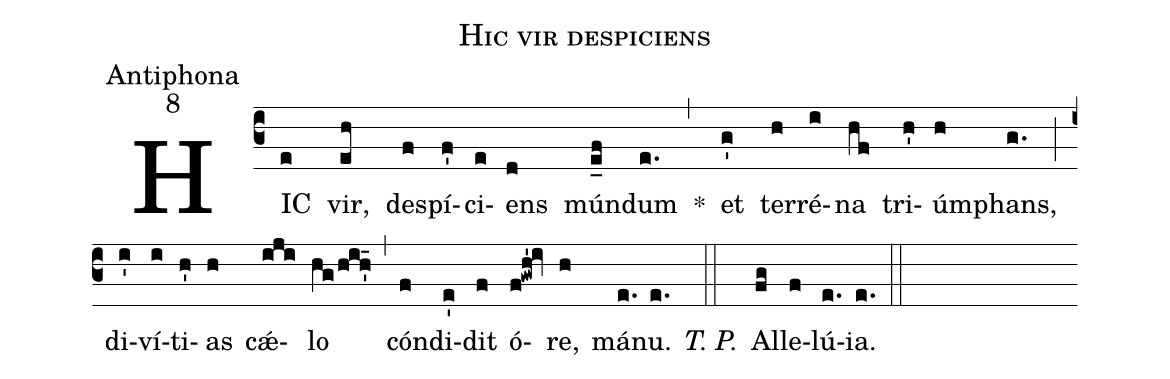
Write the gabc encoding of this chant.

name:Hic vir despiciens;
office-part:Antiphona;
mode:8;
%%
(c3) HIC(e) vir,(eh) de(f)spí(f')ci(e)ens(d) mún(e_f)dum(e.) *(,) et(g') ter(h)ré(i)na(hf) tri(h')úm(h)phans,(g.) (;) di(i')ví(i)ti(h')as(h) cǽ(iji)lo(hg/h!i!h'_4) (,) cón(f)di(e')dit(f) ó(f!gwh'!iv)re,(h) má(e.)nu.(e.) <i>T. P.</i>(::) Al(fg)le(f)lú(e.)ia.(e.) (::)
